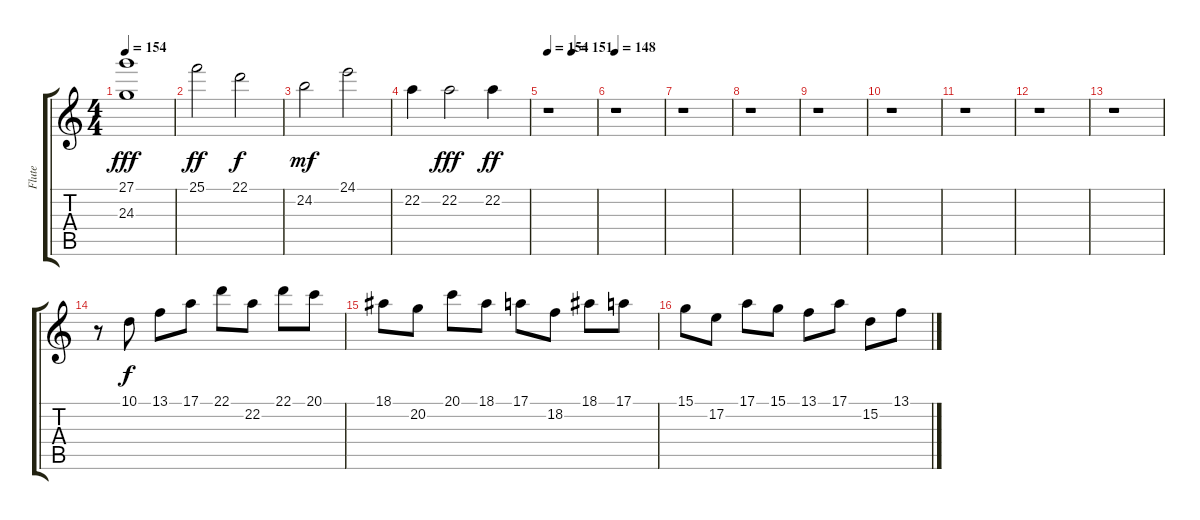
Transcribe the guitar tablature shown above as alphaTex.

\track ("Flute" "Flute") {instrument flute}
\staff {score tabs}
\tuning (E4 B3 G3 D3 A2 E2) {hide}
\ts (4 4)
\tempo 154
\clef g2
\ks c
(27.1 24.3).1{dy fff} |
25.1.2{dy ff} 22.1.2{dy f} |
24.2.2{dy mf} 24.1.2 |
22.2.4 22.2.2{dy fff} 22.2.4{dy ff} |
\tempo 154
\tempo (151 0.5)
r.1 |
\tempo 148
r.1 |
r.1 |
r.1 |
r.1 |
r.1 |
r.1 |
r.1 |
r.1 |
r.8 10.1.8{dy f} 13.1.8 17.1.8 22.1.8 22.2.8 22.1.8 20.1.8 |
18.1.8 20.2.8 20.1.8 18.1.8 17.1.8 18.2.8 18.1.8 17.1.8 |
15.1.8 17.2.8 17.1.8 15.1.8 13.1.8 17.1.8 15.2.8 13.1.8
